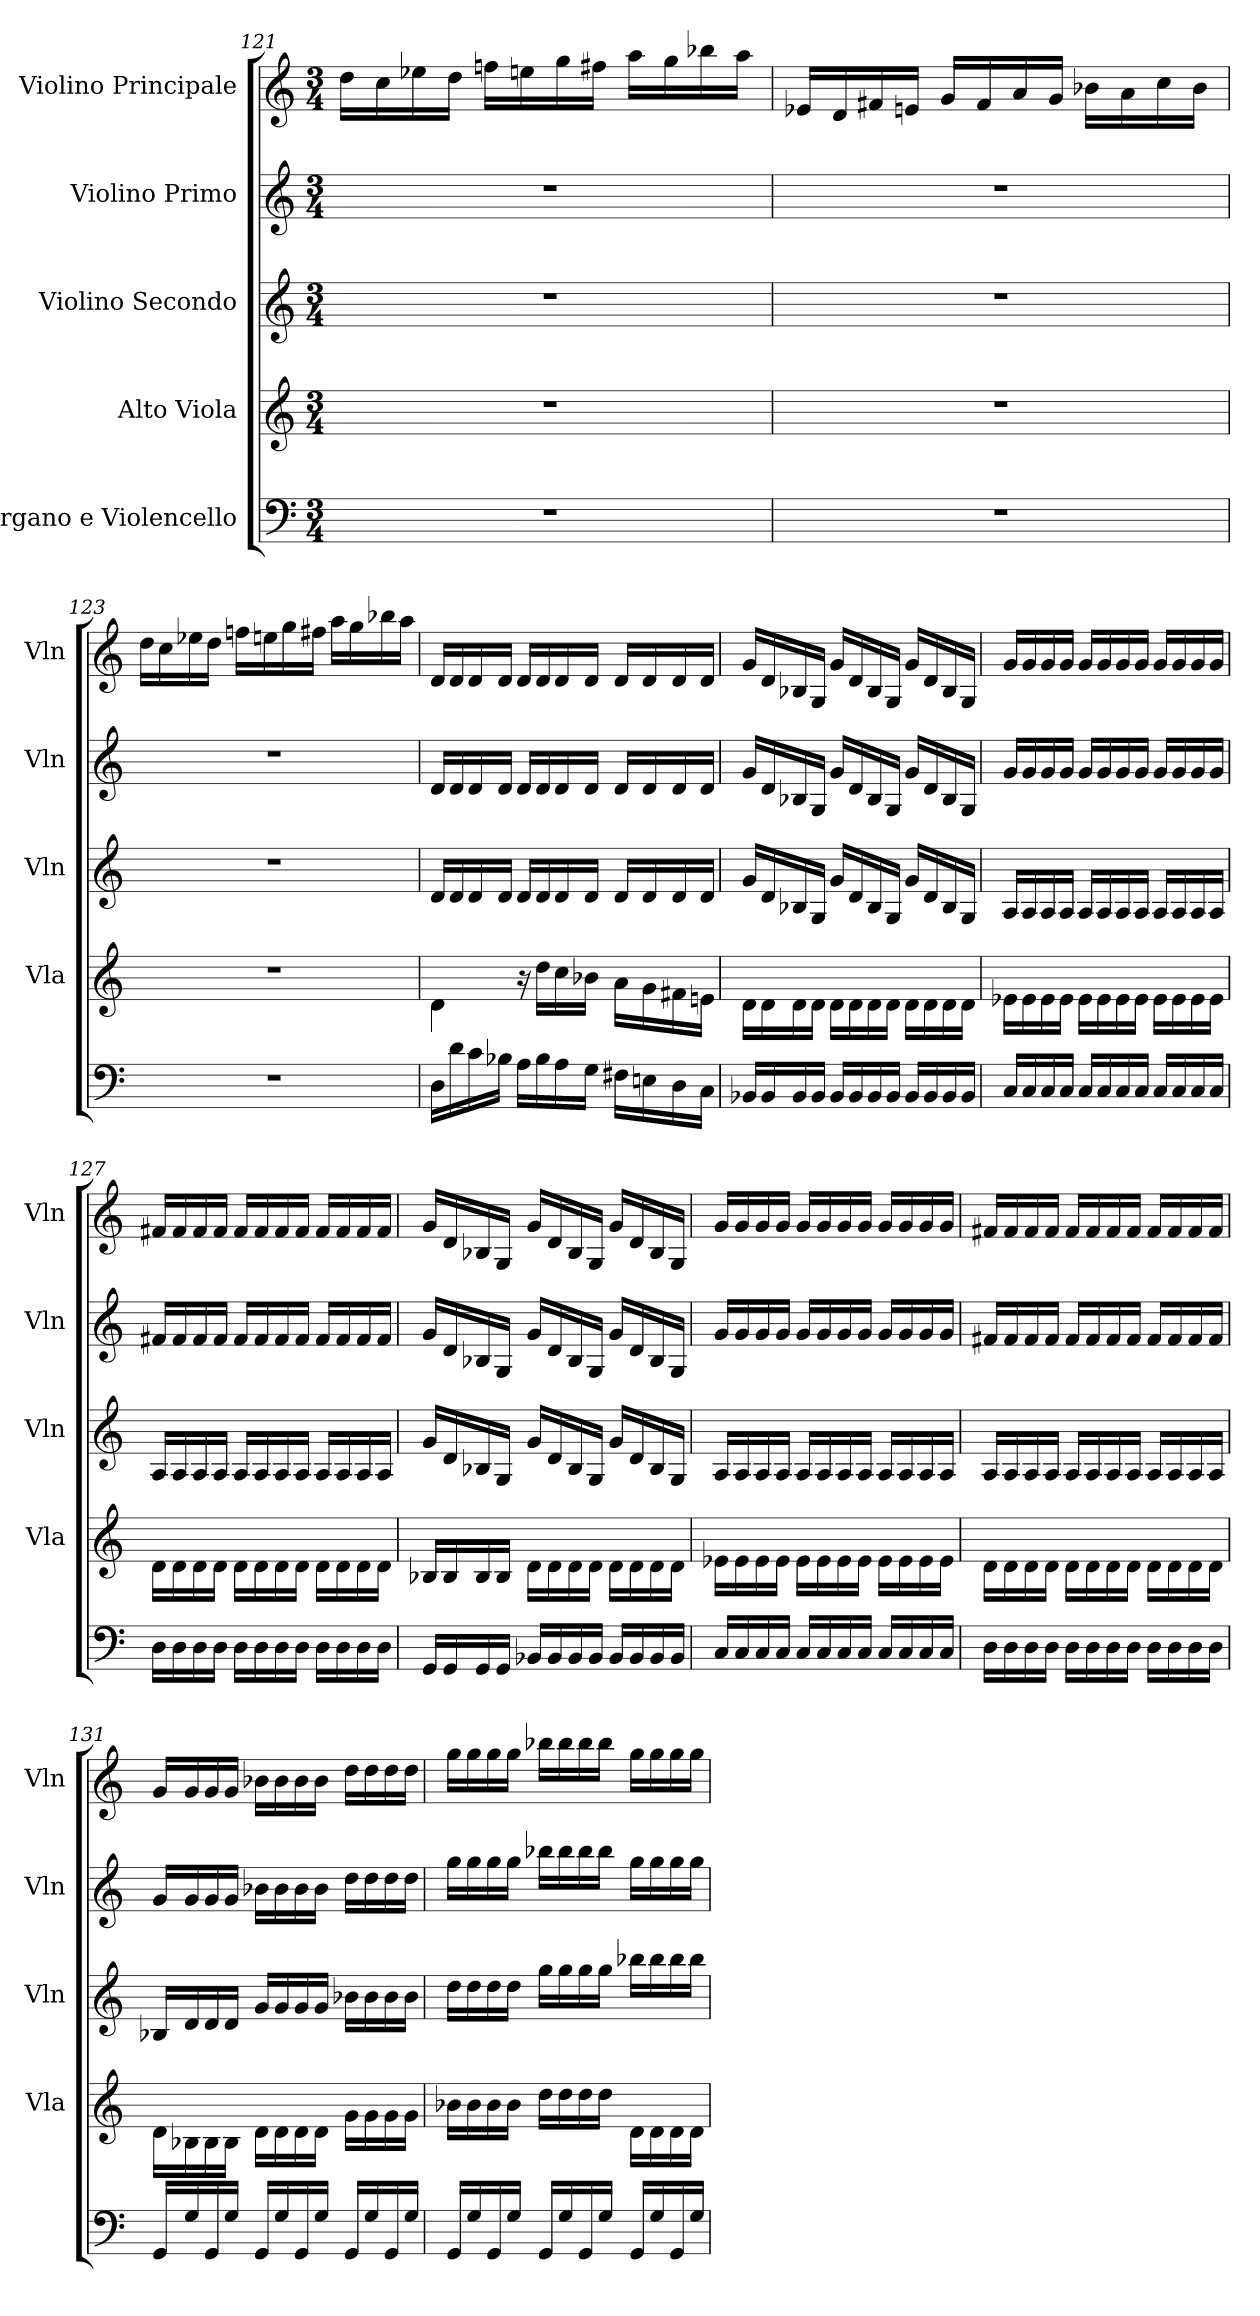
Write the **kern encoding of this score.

**kern	**kern	**kern	**kern	**kern
*part5	*part4	*part3	*part2	*part1
*staff5	*staff4	*staff3	*staff2	*staff1
*I"Organo e Violencello	*I"Alto Viola	*I"Violino Secondo	*I"Violino Primo	*I"Violino Principale
*	*I'Vla	*I'Vln	*I'Vln	*I'Vln
*M3/4	*M3/4	*M3/4	*M3/4	*M3/4
=121	=121	=121	=121	=121
2.r	2.r	2.r	2.r	16dd\LL
.	.	.	.	16cc\
.	.	.	.	16ee-\
.	.	.	.	16dd\JJ
.	.	.	.	16ffn\LL
.	.	.	.	16een\
.	.	.	.	16gg\
.	.	.	.	16ff#\JJ
.	.	.	.	16aa\LL
.	.	.	.	16gg\
.	.	.	.	16bb-\
.	.	.	.	16aa\JJ
=122	=122	=122	=122	=122
2.r	2.r	2.r	2.r	16e-/LL
.	.	.	.	16d/
.	.	.	.	16f#/
.	.	.	.	16en/JJ
.	.	.	.	16g/LL
.	.	.	.	16f#/
.	.	.	.	16a/
.	.	.	.	16g/JJ
.	.	.	.	16b-\LL
.	.	.	.	16a\
.	.	.	.	16cc\
.	.	.	.	16b-\JJ
=123	=123	=123	=123	=123
2.r	2.r	2.r	2.r	16dd\LL
.	.	.	.	16cc\
.	.	.	.	16ee-\
.	.	.	.	16dd\JJ
.	.	.	.	16ffn\LL
.	.	.	.	16een\
.	.	.	.	16gg\
.	.	.	.	16ff#\JJ
.	.	.	.	16aa\LL
.	.	.	.	16gg\
.	.	.	.	16bb-\
.	.	.	.	16aa\JJ
=124	=124	=124	=124	=124
16D\LL	4d\	16d/LL	16d/LL	16d/LL
16d\	.	16d/	16d/	16d/
16c\	.	16d/	16d/	16d/
16B-\JJ	.	16d/JJ	16d/JJ	16d/JJ
16A\LL	16r	16d/LL	16d/LL	16d/LL
16B-\	16dd\LL	16d/	16d/	16d/
16A\	16cc\	16d/	16d/	16d/
16G\JJ	16b-\JJ	16d/JJ	16d/JJ	16d/JJ
16F#\LL	16a\LL	16d/LL	16d/LL	16d/LL
16En\	16g\	16d/	16d/	16d/
16D\	16f#\	16d/	16d/	16d/
16C\JJ	16en\JJ	16d/JJ	16d/JJ	16d/JJ
=125	=125	=125	=125	=125
16BB-/LL	16d\LL	16g/LL	16g/LL	16g/LL
16BB-/	16d\	16d/	16d/	16d/
16BB-/	16d\	16B-/	16B-/	16B-/
16BB-/JJ	16d\JJ	16G/JJ	16G/JJ	16G/JJ
16BB-/LL	16d\LL	16g/LL	16g/LL	16g/LL
16BB-/	16d\	16d/	16d/	16d/
16BB-/	16d\	16B-/	16B-/	16B-/
16BB-/JJ	16d\JJ	16G/JJ	16G/JJ	16G/JJ
16BB-/LL	16d\LL	16g/LL	16g/LL	16g/LL
16BB-/	16d\	16d/	16d/	16d/
16BB-/	16d\	16B-/	16B-/	16B-/
16BB-/JJ	16d\JJ	16G/JJ	16G/JJ	16G/JJ
=126	=126	=126	=126	=126
16C/LL	16e-\LL	16A/LL	16g/LL	16g/LL
16C/	16e-\	16A/	16g/	16g/
16C/	16e-\	16A/	16g/	16g/
16C/JJ	16e-\JJ	16A/JJ	16g/JJ	16g/JJ
16C/LL	16e-\LL	16A/LL	16g/LL	16g/LL
16C/	16e-\	16A/	16g/	16g/
16C/	16e-\	16A/	16g/	16g/
16C/JJ	16e-\JJ	16A/JJ	16g/JJ	16g/JJ
16C/LL	16e-\LL	16A/LL	16g/LL	16g/LL
16C/	16e-\	16A/	16g/	16g/
16C/	16e-\	16A/	16g/	16g/
16C/JJ	16e-\JJ	16A/JJ	16g/JJ	16g/JJ
=127	=127	=127	=127	=127
16D\LL	16d\LL	16A/LL	16f#/LL	16f#/LL
16D\	16d\	16A/	16f#/	16f#/
16D\	16d\	16A/	16f#/	16f#/
16D\JJ	16d\JJ	16A/JJ	16f#/JJ	16f#/JJ
16D\LL	16d\LL	16A/LL	16f#/LL	16f#/LL
16D\	16d\	16A/	16f#/	16f#/
16D\	16d\	16A/	16f#/	16f#/
16D\JJ	16d\JJ	16A/JJ	16f#/JJ	16f#/JJ
16D\LL	16d\LL	16A/LL	16f#/LL	16f#/LL
16D\	16d\	16A/	16f#/	16f#/
16D\	16d\	16A/	16f#/	16f#/
16D\JJ	16d\JJ	16A/JJ	16f#/JJ	16f#/JJ
=128	=128	=128	=128	=128
16GG/LL	16B-/LL	16g/LL	16g/LL	16g/LL
16GG/	16B-/	16d/	16d/	16d/
16GG/	16B-/	16B-/	16B-/	16B-/
16GG/JJ	16B-/JJ	16G/JJ	16G/JJ	16G/JJ
16BB-/LL	16d\LL	16g/LL	16g/LL	16g/LL
16BB-/	16d\	16d/	16d/	16d/
16BB-/	16d\	16B-/	16B-/	16B-/
16BB-/JJ	16d\JJ	16G/JJ	16G/JJ	16G/JJ
16BB-/LL	16d\LL	16g/LL	16g/LL	16g/LL
16BB-/	16d\	16d/	16d/	16d/
16BB-/	16d\	16B-/	16B-/	16B-/
16BB-/JJ	16d\JJ	16G/JJ	16G/JJ	16G/JJ
=129	=129	=129	=129	=129
16C/LL	16e-\LL	16A/LL	16g/LL	16g/LL
16C/	16e-\	16A/	16g/	16g/
16C/	16e-\	16A/	16g/	16g/
16C/JJ	16e-\JJ	16A/JJ	16g/JJ	16g/JJ
16C/LL	16e-\LL	16A/LL	16g/LL	16g/LL
16C/	16e-\	16A/	16g/	16g/
16C/	16e-\	16A/	16g/	16g/
16C/JJ	16e-\JJ	16A/JJ	16g/JJ	16g/JJ
16C/LL	16e-\LL	16A/LL	16g/LL	16g/LL
16C/	16e-\	16A/	16g/	16g/
16C/	16e-\	16A/	16g/	16g/
16C/JJ	16e-\JJ	16A/JJ	16g/JJ	16g/JJ
=130	=130	=130	=130	=130
16D\LL	16d\LL	16A/LL	16f#/LL	16f#/LL
16D\	16d\	16A/	16f#/	16f#/
16D\	16d\	16A/	16f#/	16f#/
16D\JJ	16d\JJ	16A/JJ	16f#/JJ	16f#/JJ
16D\LL	16d\LL	16A/LL	16f#/LL	16f#/LL
16D\	16d\	16A/	16f#/	16f#/
16D\	16d\	16A/	16f#/	16f#/
16D\JJ	16d\JJ	16A/JJ	16f#/JJ	16f#/JJ
16D\LL	16d\LL	16A/LL	16f#/LL	16f#/LL
16D\	16d\	16A/	16f#/	16f#/
16D\	16d\	16A/	16f#/	16f#/
16D\JJ	16d\JJ	16A/JJ	16f#/JJ	16f#/JJ
=131	=131	=131	=131	=131
16GG/LL	16d\LL	16B-/LL	16g/LL	16g/LL
16G/	16B-\	16d/	16g/	16g/
16GG/	16B-\	16d/	16g/	16g/
16G/JJ	16B-\JJ	16d/JJ	16g/JJ	16g/JJ
16GG/LL	16d\LL	16g/LL	16b-\LL	16b-\LL
16G/	16d\	16g/	16b-\	16b-\
16GG/	16d\	16g/	16b-\	16b-\
16G/JJ	16d\JJ	16g/JJ	16b-\JJ	16b-\JJ
16GG/LL	16g\LL	16b-\LL	16dd\LL	16dd\LL
16G/	16g\	16b-\	16dd\	16dd\
16GG/	16g\	16b-\	16dd\	16dd\
16G/JJ	16g\JJ	16b-\JJ	16dd\JJ	16dd\JJ
=132	=132	=132	=132	=132
16GG/LL	16b-\LL	16dd\LL	16gg\LL	16gg\LL
16G/	16b-\	16dd\	16gg\	16gg\
16GG/	16b-\	16dd\	16gg\	16gg\
16G/JJ	16b-\JJ	16dd\JJ	16gg\JJ	16gg\JJ
16GG/LL	16dd\LL	16gg\LL	16bb-\LL	16bb-\LL
16G/	16dd\	16gg\	16bb-\	16bb-\
16GG/	16dd\	16gg\	16bb-\	16bb-\
16G/JJ	16dd\JJ	16gg\JJ	16bb-\JJ	16bb-\JJ
16GG/LL	16d\LL	16bb-\LL	16gg\LL	16gg\LL
16G/	16d\	16bb-\	16gg\	16gg\
16GG/	16d\	16bb-\	16gg\	16gg\
16G/JJ	16d\JJ	16bb-\JJ	16gg\JJ	16gg\JJ
=	=	=	=	=
*-	*-	*-	*-	*-
